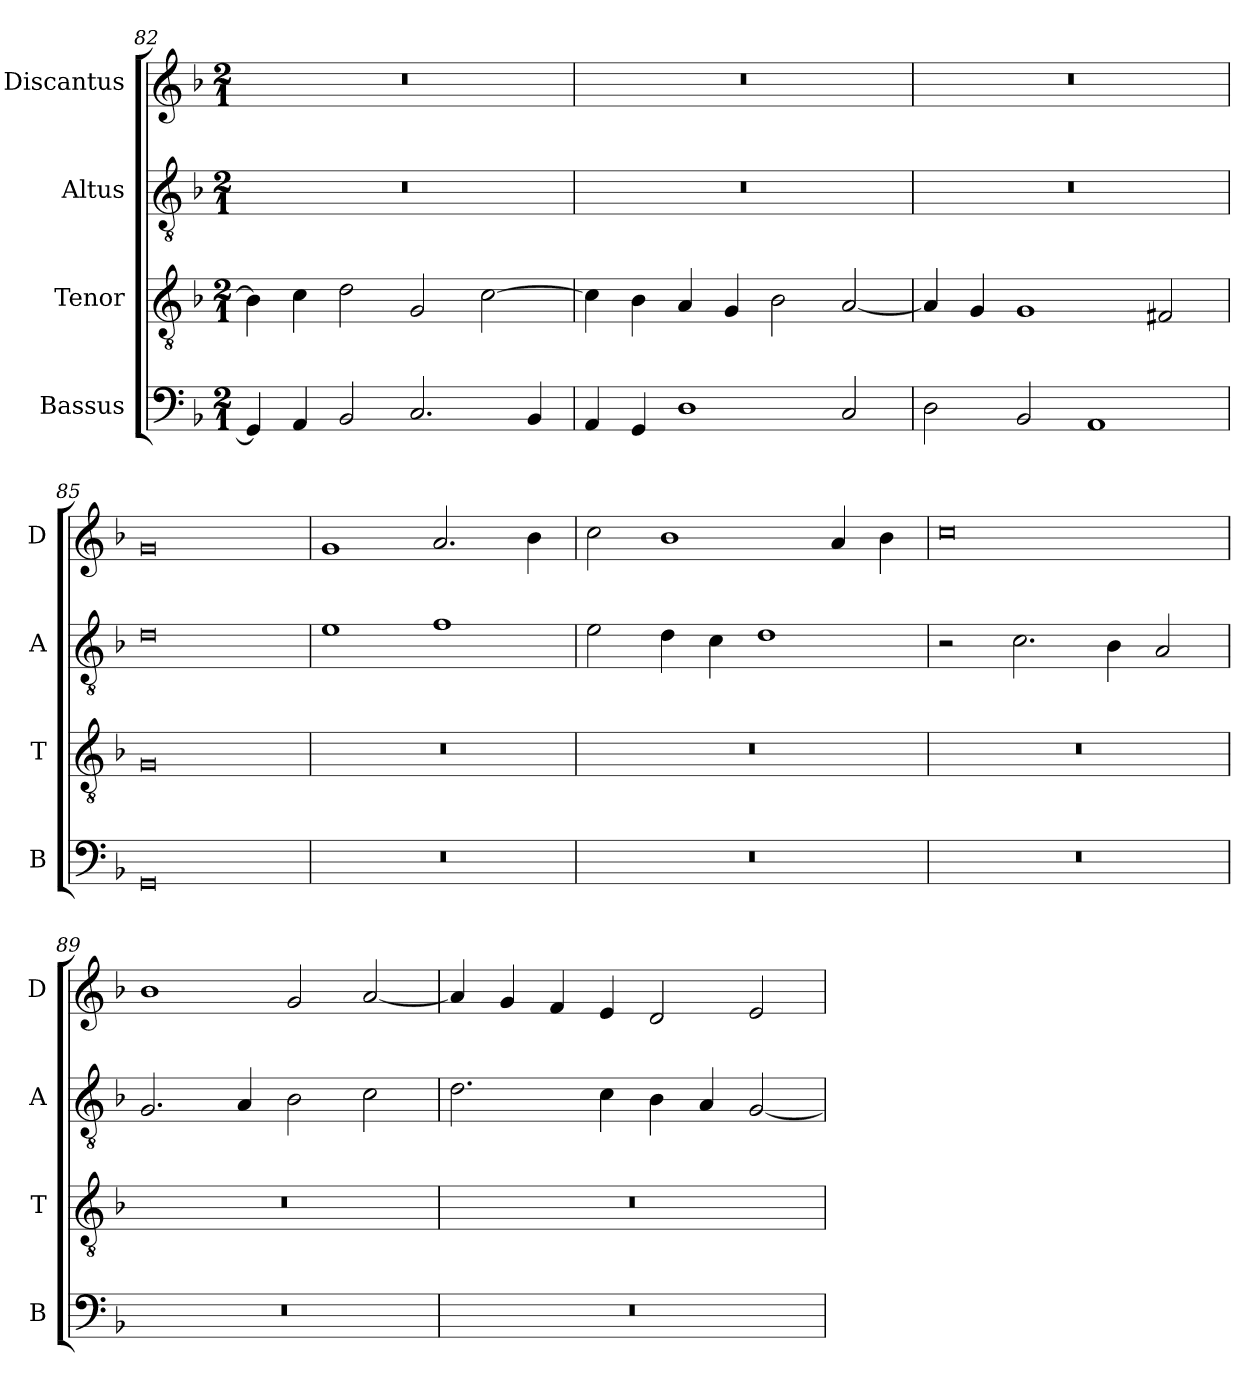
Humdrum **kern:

**kern	**kern	**kern	**kern
*part4	*part3	*part2	*part1
*staff4	*staff3	*staff2	*staff1
*I"Bassus	*I"Tenor	*I"Altus	*I"Discantus
*I'B	*I'T	*I'A	*I'D
*clefF4	*clefGv2	*clefGv2	*clefG2
*k[b-]	*k[b-]	*k[b-]	*k[b-]
*M2/1	*M2/1	*M2/1	*M2/1
=82	=82	=82	=82
4GG/]	4B-\]	0r	0r
4AA/	4c\	.	.
2BB-/	2d\	.	.
2.C/	2G/	.	.
.	[2c\	.	.
4BB-/	.	.	.
=83	=83	=83	=83
4AA/	4c\]	0r	0r
4GG/	4B-\	.	.
1D	4A/	.	.
.	4G/	.	.
.	2B-\	.	.
2C/	[2A/	.	.
=84	=84	=84	=84
2D\	4A/]	0r	0r
.	4G/	.	.
2BB-/	1G	.	.
1AA	.	.	.
.	2F#X/	.	.
=85	=85	=85	=85
0GG	0G	0d	0g
=86	=86	=86	=86
0r	0r	1e	1g
.	.	1f	2.a/
.	.	.	4b-\
=87	=87	=87	=87
0r	0r	2e\	2cc\
.	.	4d\	1b-
.	.	4c\	.
.	.	1d	.
.	.	.	4a/
.	.	.	4b-\
=88	=88	=88	=88
0r	0r	2r	0cc
.	.	2.c\	.
.	.	4B-\	.
.	.	2A/	.
=89	=89	=89	=89
0r	0r	2.G/	1b-
.	.	4A/	.
.	.	2B-\	2g/
.	.	2c\	[2a/
=90	=90	=90	=90
0r	0r	2.d\	4a/]
.	.	.	4g/
.	.	.	4f/
.	.	4c\	4e/
.	.	4B-\	2d/
.	.	4A/	.
.	.	[2G/	2e/
=	=	=	=
*-	*-	*-	*-
